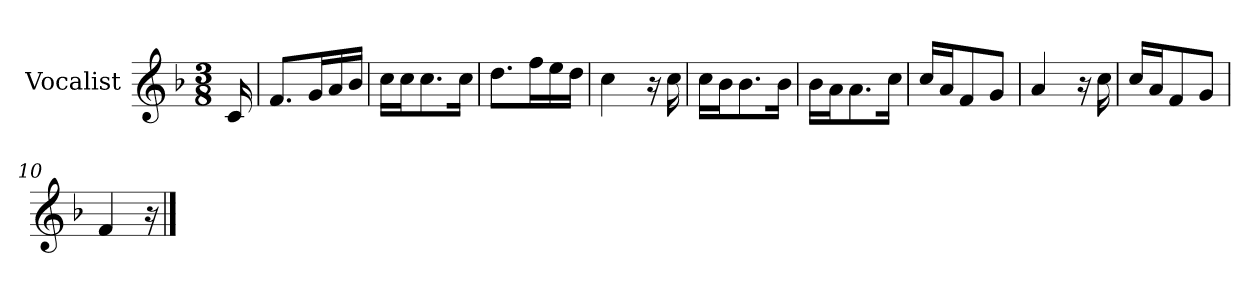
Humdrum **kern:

**kern
*part1
*staff1
*I"Vocalist
*k[b-]
*F:
*M3/8
=
16c
=1
8.fL
16gL
16a
16b-JJ
=2
16ccLL
16ccJ
8.cc
16ccJk
=3
8.ddL
16ffL
16ee
16ddJJ
=4
4cc
16r
16cc
=5
16ccLL
16b-J
8.b-
16b-Jk
=6
16b-LL
16aJ
8.a
16ccJk
=7
16ccLL
16aJ
8f
8gJ
=8
4a
16r
16cc
=9
16ccLL
16aJ
8f
8gJ
=10
4f
16r
==
*-
